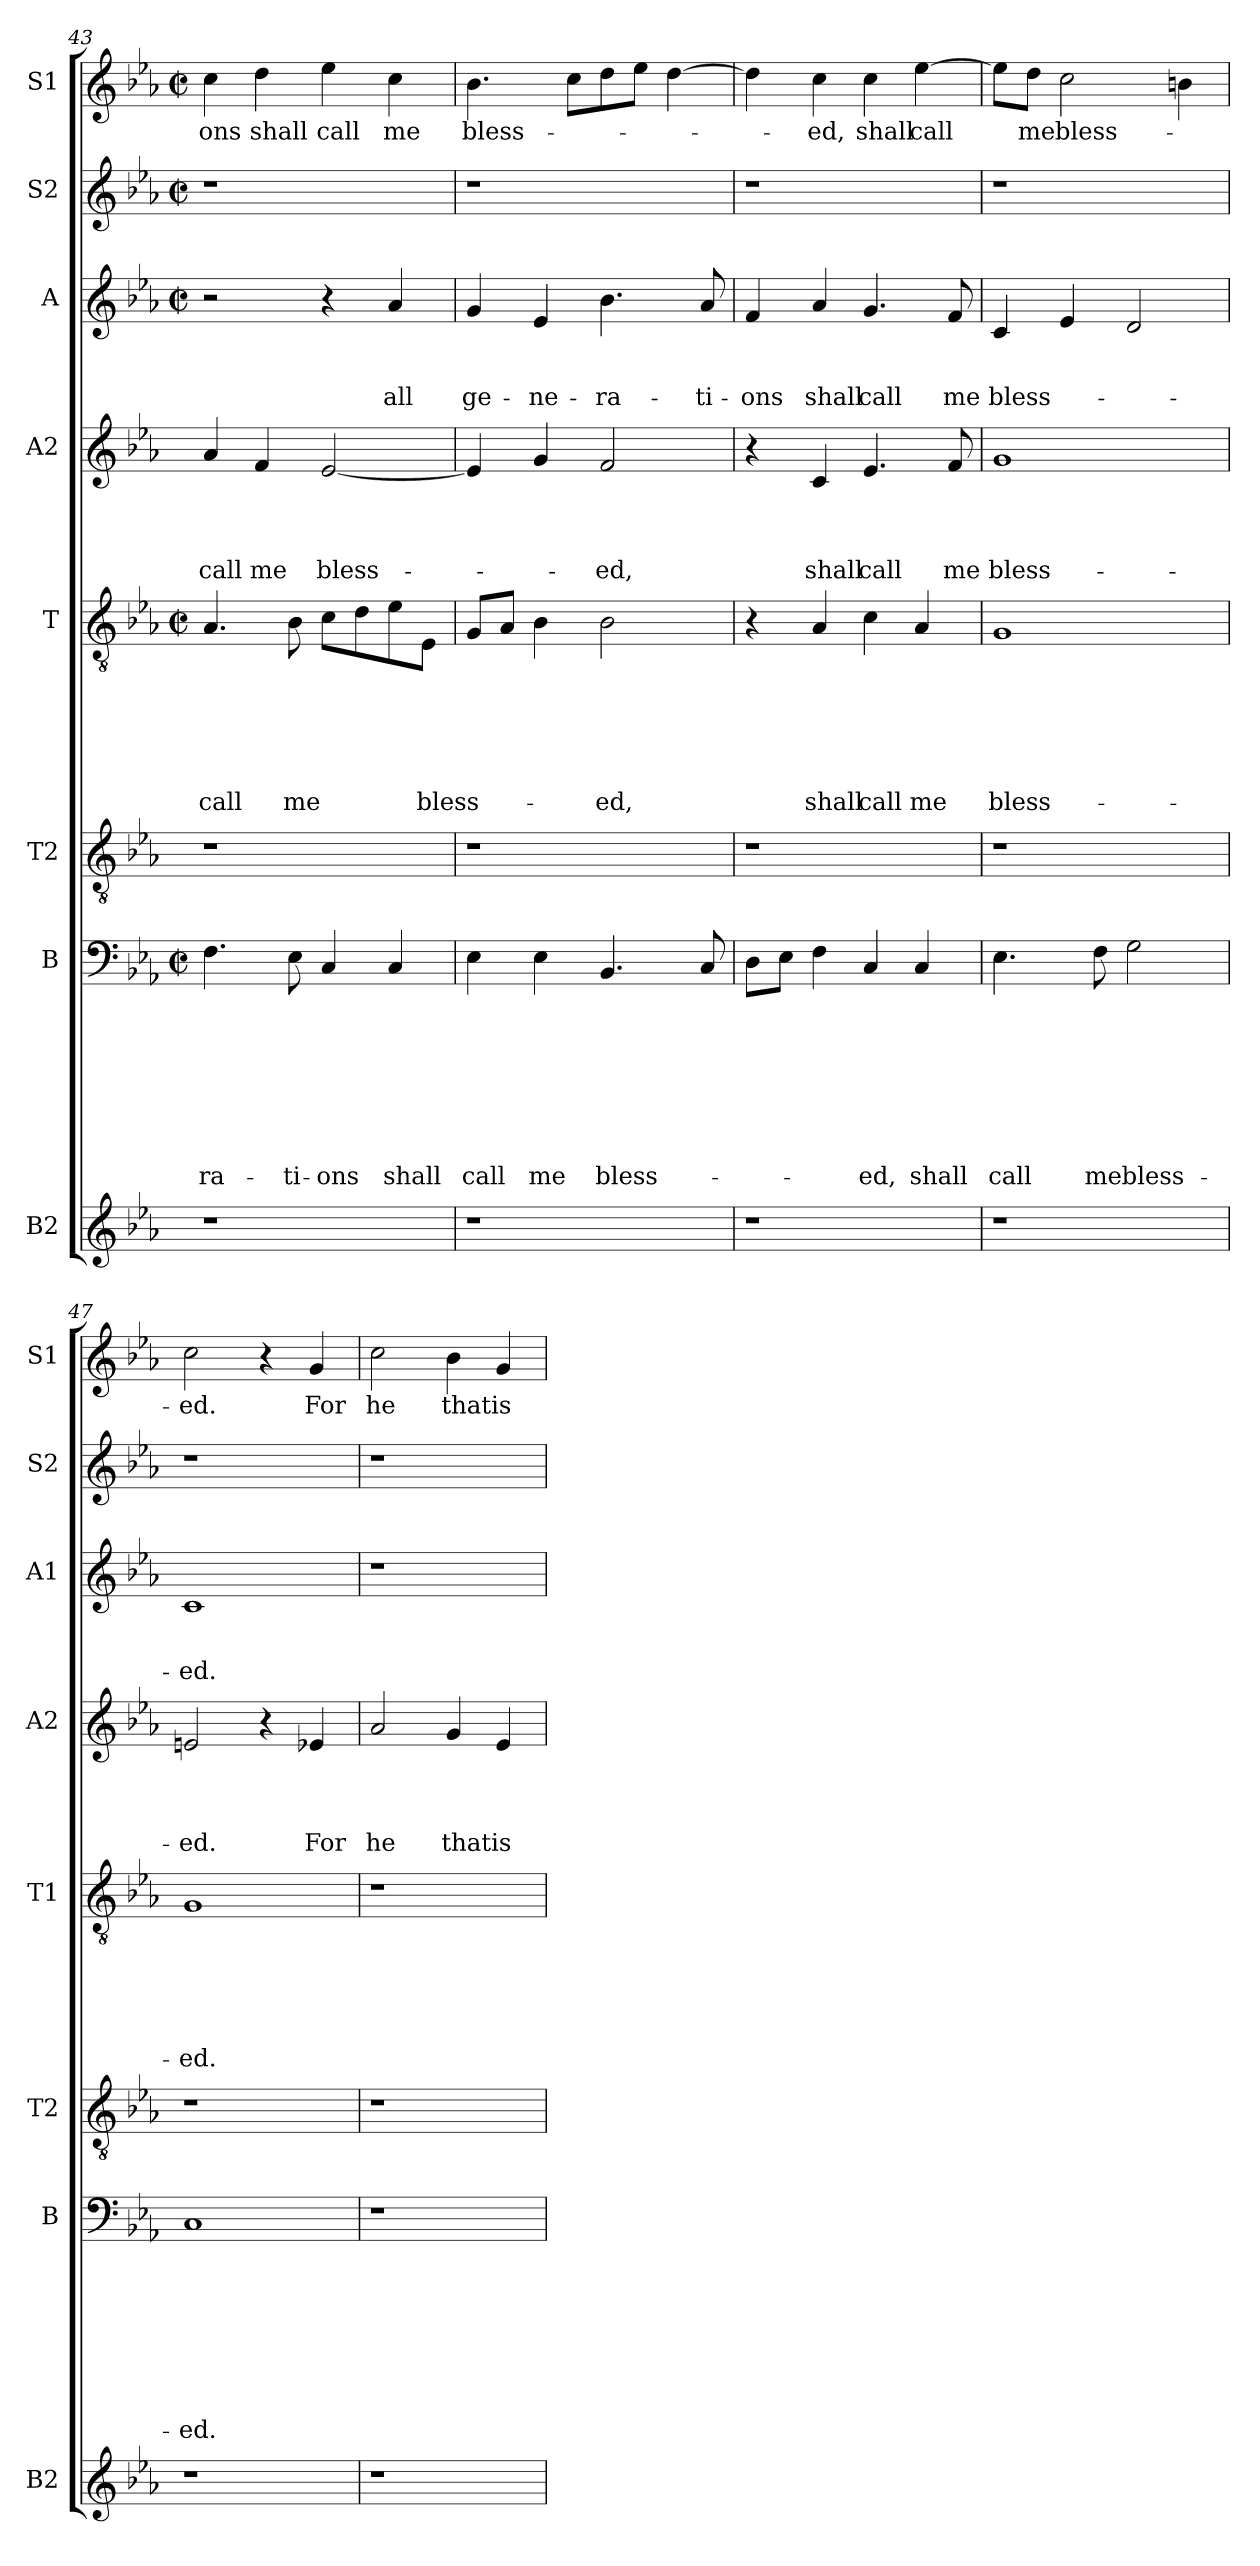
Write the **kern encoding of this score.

**kern	**kern	**text	**text	**text	**text	**text	**text	**text	**text	**kern	**kern	**text	**text	**text	**text	**text	**text	**kern	**text	**text	**text	**text	**kern	**text	**text	**text	**kern	**kern	**text
*part8	*part7	*part7	*part7	*part7	*part7	*part7	*part7	*part7	*part7	*part6	*part5	*part5	*part5	*part5	*part5	*part5	*part5	*part4	*part4	*part4	*part4	*part4	*part3	*part3	*part3	*part3	*part2	*part1	*part1
*staff8	*staff7	*staff7	*staff7	*staff7	*staff7	*staff7	*staff7	*staff7	*staff7	*staff6	*staff5	*staff5	*staff5	*staff5	*staff5	*staff5	*staff5	*staff4	*staff4	*staff4	*staff4	*staff4	*staff3	*staff3	*staff3	*staff3	*staff2	*staff1	*staff1
*I"B2	*I"B	*	*	*	*	*	*	*	*	*I"T2	*I"T	*	*	*	*	*	*	*I"A2	*	*	*	*	*I"A	*	*	*	*I"S2	*I"S1	*
*I'B2	*I'B	*	*	*	*	*	*	*	*	*I'T2	*I'T1	*	*	*	*	*	*	*I'A2	*	*	*	*	*I'A1	*	*	*	*I'S2	*I'S1	*
*clefG2	*clefF4	*	*	*	*	*	*	*	*	*clefGv2	*clefGv2	*	*	*	*	*	*	*clefG2	*	*	*	*	*clefG2	*	*	*	*clefG2	*clefG2	*
*k[b-e-a-]	*k[b-e-a-]	*	*	*	*	*	*	*	*	*k[b-e-a-]	*k[b-e-a-]	*	*	*	*	*	*	*k[b-e-a-]	*	*	*	*	*k[b-e-a-]	*	*	*	*k[b-e-a-]	*k[b-e-a-]	*
*E-:	*E-:	*	*	*	*	*	*	*	*	*E-:	*E-:	*	*	*	*	*	*	*E-:	*	*	*	*	*E-:	*	*	*	*E-:	*E-:	*
*	*M2/2	*	*	*	*	*	*	*	*	*	*M2/2	*	*	*	*	*	*	*	*	*	*	*	*M2/2	*	*	*	*M2/2	*M2/2	*
*	*met(c|)	*	*	*	*	*	*	*	*	*	*met(c|)	*	*	*	*	*	*	*	*	*	*	*	*met(c|)	*	*	*	*met(c|)	*met(c|)	*
=43	=43	=43	=43	=43	=43	=43	=43	=43	=43	=43	=43	=43	=43	=43	=43	=43	=43	=43	=43	=43	=43	=43	=43	=43	=43	=43	=43	=43	=43
!	!	!	!	!	!	!	!	!	!LO:LY:b	!	!	!	!	!	!	!	!LO:LY:b	!	!	!	!	!LO:LY:b	!	!	!	!	!	!	!LO:LY:b
1r	4.F\	.	.	.	.	.	.	.	-ra-	1r	4.A-/	.	.	.	.	.	call	4a-/	.	.	.	call	2r	.	.	.	1r	4cc\	-ons
!	!	!	!	!	!	!	!	!	!	!	!	!	!	!	!	!	!	!	!	!	!	!LO:LY:b	!	!	!	!	!	!	!LO:LY:b
.	.	.	.	.	.	.	.	.	.	.	.	.	.	.	.	.	.	4f/	.	.	.	me	.	.	.	.	.	4dd\	shall
!	!	!	!	!	!	!	!	!	!LO:LY:b	!	!	!	!	!	!	!	!LO:LY:b	!	!	!	!	!	!	!	!	!	!	!	!
.	8E-\	.	.	.	.	.	.	.	-ti-	.	8B-\	.	.	.	.	.	me	.	.	.	.	.	.	.	.	.	.	.	.
!	!	!	!	!	!	!	!	!	!LO:LY:b	!	!	!	!	!	!	!	!	!	!	!	!	!LO:LY:b	!	!	!	!	!	!	!LO:LY:b
.	4C/	.	.	.	.	.	.	.	-ons	.	8c\L	.	.	.	.	.	.	[<2e-/	.	.	.	bless-	4r	.	.	.	.	4ee-\	call
.	.	.	.	.	.	.	.	.	.	.	8d\	.	.	.	.	.	.	.	.	.	.	.	.	.	.	.	.	.	.
!	!	!	!	!	!	!	!	!	!LO:LY:b	!	!	!	!	!	!	!	!	!	!	!	!	!	!	!	!	!LO:LY:b	!	!	!LO:LY:b
.	4C/	.	.	.	.	.	.	.	shall	.	8e-\	.	.	.	.	.	.	.	.	.	.	.	4a-/	.	.	all	.	4cc\	me
!	!	!	!	!	!	!	!	!	!	!	!	!	!	!	!	!	!LO:LY:b	!	!	!	!	!	!	!	!	!	!	!	!
.	.	.	.	.	.	.	.	.	.	.	8E-\J	.	.	.	.	.	bless-	.	.	.	.	.	.	.	.	.	.	.	.
=44	=44	=44	=44	=44	=44	=44	=44	=44	=44	=44	=44	=44	=44	=44	=44	=44	=44	=44	=44	=44	=44	=44	=44	=44	=44	=44	=44	=44	=44
!	!	!	!	!	!	!	!	!	!LO:LY:b	!	!	!	!	!	!	!	!	!	!	!	!	!	!	!	!	!LO:LY:b	!	!	!LO:LY:b
1r	4E-\	.	.	.	.	.	.	.	call	1r	8G/L	.	.	.	.	.	.	4e-/]	.	.	.	.	4g/	.	.	ge-	1r	4.b-\	bless-
.	.	.	.	.	.	.	.	.	.	.	8A-/J	.	.	.	.	.	.	.	.	.	.	.	.	.	.	.	.	.	.
!	!	!	!	!	!	!	!	!	!LO:LY:b	!	!	!	!	!	!	!	!	!	!	!	!	!	!	!	!	!LO:LY:b	!	!	!
.	4E-\	.	.	.	.	.	.	.	me	.	4B-\	.	.	.	.	.	.	4g/	.	.	.	.	4e-/	.	.	-ne-	.	.	.
.	.	.	.	.	.	.	.	.	.	.	.	.	.	.	.	.	.	.	.	.	.	.	.	.	.	.	.	8cc\L	.
!	!	!	!	!	!	!	!	!	!LO:LY:b	!	!	!	!	!	!	!	!LO:LY:b	!	!	!	!	!LO:LY:b	!	!	!	!LO:LY:b	!	!	!
.	4.BB-/	.	.	.	.	.	.	.	bless-	.	2B-\	.	.	.	.	.	-ed,	2f/	.	.	.	-ed,	4.b-\	.	.	-ra-	.	8dd\	.
.	.	.	.	.	.	.	.	.	.	.	.	.	.	.	.	.	.	.	.	.	.	.	.	.	.	.	.	8ee-\J	.
.	.	.	.	.	.	.	.	.	.	.	.	.	.	.	.	.	.	.	.	.	.	.	.	.	.	.	.	[>4dd\	.
!	!	!	!	!	!	!	!	!	!	!	!	!	!	!	!	!	!	!	!	!	!	!	!	!	!	!LO:LY:b	!	!	!
.	8C/	.	.	.	.	.	.	.	.	.	.	.	.	.	.	.	.	.	.	.	.	.	8a-/	.	.	-ti-	.	.	.
=45	=45	=45	=45	=45	=45	=45	=45	=45	=45	=45	=45	=45	=45	=45	=45	=45	=45	=45	=45	=45	=45	=45	=45	=45	=45	=45	=45	=45	=45
!	!	!	!	!	!	!	!	!	!	!	!	!	!	!	!	!	!	!	!	!	!	!	!	!	!	!LO:LY:b	!	!	!
1r	8D\L	.	.	.	.	.	.	.	.	1r	4r	.	.	.	.	.	.	4r	.	.	.	.	4f/	.	.	-ons	1r	4dd\]	.
.	8E-\J	.	.	.	.	.	.	.	.	.	.	.	.	.	.	.	.	.	.	.	.	.	.	.	.	.	.	.	.
!	!	!	!	!	!	!	!	!	!	!	!	!	!	!	!	!	!LO:LY:b	!	!	!	!	!LO:LY:b	!	!	!	!LO:LY:b	!	!	!LO:LY:b
.	4F\	.	.	.	.	.	.	.	.	.	4A-/	.	.	.	.	.	shall	4c/	.	.	.	shall	4a-/	.	.	shall	.	4cc\	-ed,
!	!	!	!	!	!	!	!	!	!LO:LY:b	!	!	!	!	!	!	!	!LO:LY:b	!	!	!	!	!LO:LY:b	!	!	!	!LO:LY:b	!	!	!LO:LY:b
.	4C/	.	.	.	.	.	.	.	-ed,	.	4c\	.	.	.	.	.	call	4.e-/	.	.	.	call	4.g/	.	.	call	.	4cc\	shall
!	!	!	!	!	!	!	!	!	!LO:LY:b	!	!	!	!	!	!	!	!LO:LY:b	!	!	!	!	!	!	!	!	!	!	!	!LO:LY:b
.	4C/	.	.	.	.	.	.	.	shall	.	4A-/	.	.	.	.	.	me	.	.	.	.	.	.	.	.	.	.	[>4ee-\	call
!	!	!	!	!	!	!	!	!	!	!	!	!	!	!	!	!	!	!	!	!	!	!LO:LY:b	!	!	!	!LO:LY:b	!	!	!
.	.	.	.	.	.	.	.	.	.	.	.	.	.	.	.	.	.	8f/	.	.	.	me	8f/	.	.	me	.	.	.
=46	=46	=46	=46	=46	=46	=46	=46	=46	=46	=46	=46	=46	=46	=46	=46	=46	=46	=46	=46	=46	=46	=46	=46	=46	=46	=46	=46	=46	=46
!	!	!	!	!	!	!	!	!	!LO:LY:b	!	!	!	!	!	!	!	!LO:LY:b	!	!	!	!	!LO:LY:b	!	!	!	!LO:LY:b	!	!	!
1r	4.E-\	.	.	.	.	.	.	.	call	1r	1G	.	.	.	.	.	bless-	1g	.	.	.	bless-	4c/	.	.	bless-	1r	8ee-\L]	.
!	!	!	!	!	!	!	!	!	!	!	!	!	!	!	!	!	!	!	!	!	!	!	!	!	!	!	!	!	!LO:LY:b
.	.	.	.	.	.	.	.	.	.	.	.	.	.	.	.	.	.	.	.	.	.	.	.	.	.	.	.	8dd\J	me
!	!	!	!	!	!	!	!	!	!	!	!	!	!	!	!	!	!	!	!	!	!	!	!	!	!	!	!	!	!LO:LY:b
.	.	.	.	.	.	.	.	.	.	.	.	.	.	.	.	.	.	.	.	.	.	.	4e-/	.	.	.	.	2cc\	bless-
!	!	!	!	!	!	!	!	!	!LO:LY:b	!	!	!	!	!	!	!	!	!	!	!	!	!	!	!	!	!	!	!	!
.	8F\	.	.	.	.	.	.	.	me	.	.	.	.	.	.	.	.	.	.	.	.	.	.	.	.	.	.	.	.
!	!	!	!	!	!	!	!	!	!LO:LY:b	!	!	!	!	!	!	!	!	!	!	!	!	!	!	!	!	!	!	!	!
.	2G\	.	.	.	.	.	.	.	bless-	.	.	.	.	.	.	.	.	.	.	.	.	.	2d/	.	.	.	.	.	.
.	.	.	.	.	.	.	.	.	.	.	.	.	.	.	.	.	.	.	.	.	.	.	.	.	.	.	.	4bn\	.
!!LO:LB:g=z
=47	=47	=47	=47	=47	=47	=47	=47	=47	=47	=47	=47	=47	=47	=47	=47	=47	=47	=47	=47	=47	=47	=47	=47	=47	=47	=47	=47	=47	=47
!	!	!	!	!	!	!	!	!	!LO:LY:b	!	!	!	!	!	!	!	!LO:LY:b	!	!	!	!	!LO:LY:b	!	!	!	!LO:LY:b	!	!	!LO:LY:b
1r	1C	.	.	.	.	.	.	.	-ed.	1r	1G	.	.	.	.	.	-ed.	2en/	.	.	.	-ed.	1c	.	.	-ed.	1r	2cc\	-ed.
.	.	.	.	.	.	.	.	.	.	.	.	.	.	.	.	.	.	4r	.	.	.	.	.	.	.	.	.	4r	.
!	!	!	!	!	!	!	!	!	!	!	!	!	!	!	!	!	!	!	!	!	!	!LO:LY:b	!	!	!	!	!	!	!LO:LY:b
.	.	.	.	.	.	.	.	.	.	.	.	.	.	.	.	.	.	4e-X/	.	.	.	For	.	.	.	.	.	4g/	For
=48	=48	=48	=48	=48	=48	=48	=48	=48	=48	=48	=48	=48	=48	=48	=48	=48	=48	=48	=48	=48	=48	=48	=48	=48	=48	=48	=48	=48	=48
!	!	!	!	!	!	!	!	!	!	!	!	!	!	!	!	!	!	!	!	!	!	!LO:LY:b	!	!	!	!	!	!	!LO:LY:b
1r	1r	.	.	.	.	.	.	.	.	1r	1r	.	.	.	.	.	.	2a-/	.	.	.	he	1r	.	.	.	1r	2cc\	he
!	!	!	!	!	!	!	!	!	!	!	!	!	!	!	!	!	!	!	!	!	!	!LO:LY:b	!	!	!	!	!	!	!LO:LY:b
.	.	.	.	.	.	.	.	.	.	.	.	.	.	.	.	.	.	4g/	.	.	.	that	.	.	.	.	.	4b-\	that
!	!	!	!	!	!	!	!	!	!	!	!	!	!	!	!	!	!	!	!	!	!	!LO:LY:b	!	!	!	!	!	!	!LO:LY:b
.	.	.	.	.	.	.	.	.	.	.	.	.	.	.	.	.	.	4e-/	.	.	.	is	.	.	.	.	.	4g/	is
=	=	=	=	=	=	=	=	=	=	=	=	=	=	=	=	=	=	=	=	=	=	=	=	=	=	=	=	=	=
*-	*-	*-	*-	*-	*-	*-	*-	*-	*-	*-	*-	*-	*-	*-	*-	*-	*-	*-	*-	*-	*-	*-	*-	*-	*-	*-	*-	*-	*-
